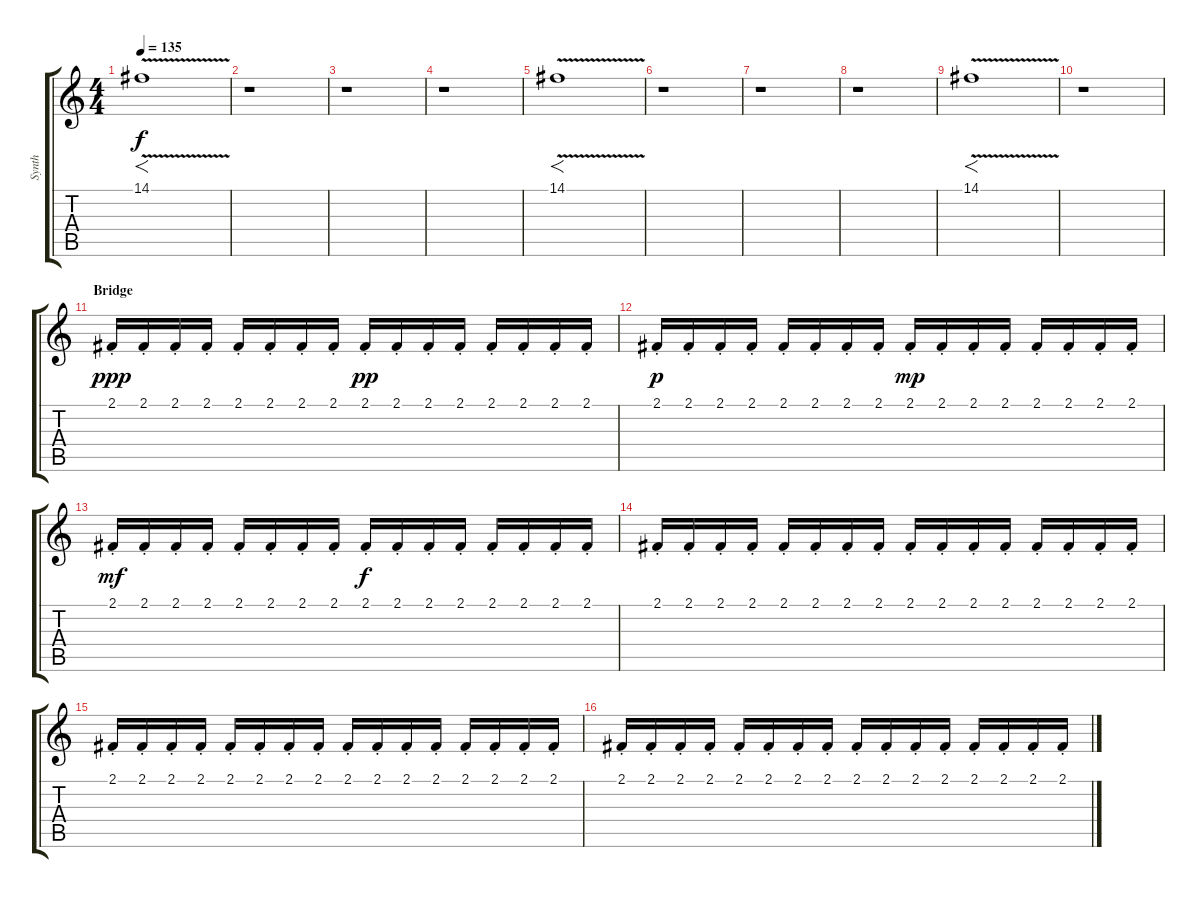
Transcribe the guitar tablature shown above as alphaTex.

\track ("Synth" "Synth") {instrument lead1square}
\staff {score tabs}
\tuning (E4 B3 G3 D3 A2 E2) {hide}
\ts (4 4)
\tempo 135
\clef g2
\ks c
14.1{v}.1{f dy f} |
r.1 |
r.1 |
r.1 |
14.1{v}.1{f} |
r.1 |
r.1 |
r.1 |
14.1{v}.1{f} |
r.1 |
\section ("" "Bridge")
2.1{st}.16{dy ppp} 2.1{st}.16 2.1{st}.16 2.1{st}.16 2.1{st}.16 2.1{st}.16 2.1{st}.16 2.1{st}.16 2.1{st}.16{dy pp} 2.1{st}.16 2.1{st}.16 2.1{st}.16 2.1{st}.16 2.1{st}.16 2.1{st}.16 2.1{st}.16 |
2.1{st}.16{dy p} 2.1{st}.16 2.1{st}.16 2.1{st}.16 2.1{st}.16 2.1{st}.16 2.1{st}.16 2.1{st}.16 2.1{st}.16{dy mp} 2.1{st}.16 2.1{st}.16 2.1{st}.16 2.1{st}.16 2.1{st}.16 2.1{st}.16 2.1{st}.16 |
2.1{st}.16{dy mf} 2.1{st}.16 2.1{st}.16 2.1{st}.16 2.1{st}.16 2.1{st}.16 2.1{st}.16 2.1{st}.16 2.1{st}.16{dy f} 2.1{st}.16 2.1{st}.16 2.1{st}.16 2.1{st}.16 2.1{st}.16 2.1{st}.16 2.1{st}.16 |
2.1{st}.16 2.1{st}.16 2.1{st}.16 2.1{st}.16 2.1{st}.16 2.1{st}.16 2.1{st}.16 2.1{st}.16 2.1{st}.16 2.1{st}.16 2.1{st}.16 2.1{st}.16 2.1{st}.16 2.1{st}.16 2.1{st}.16 2.1{st}.16 |
2.1{st}.16 2.1{st}.16 2.1{st}.16 2.1{st}.16 2.1{st}.16 2.1{st}.16 2.1{st}.16 2.1{st}.16 2.1{st}.16 2.1{st}.16 2.1{st}.16 2.1{st}.16 2.1{st}.16 2.1{st}.16 2.1{st}.16 2.1{st}.16 |
2.1{st}.16 2.1{st}.16 2.1{st}.16 2.1{st}.16 2.1{st}.16 2.1{st}.16 2.1{st}.16 2.1{st}.16 2.1{st}.16 2.1{st}.16 2.1{st}.16 2.1{st}.16 2.1{st}.16 2.1{st}.16 2.1{st}.16 2.1{st}.16
